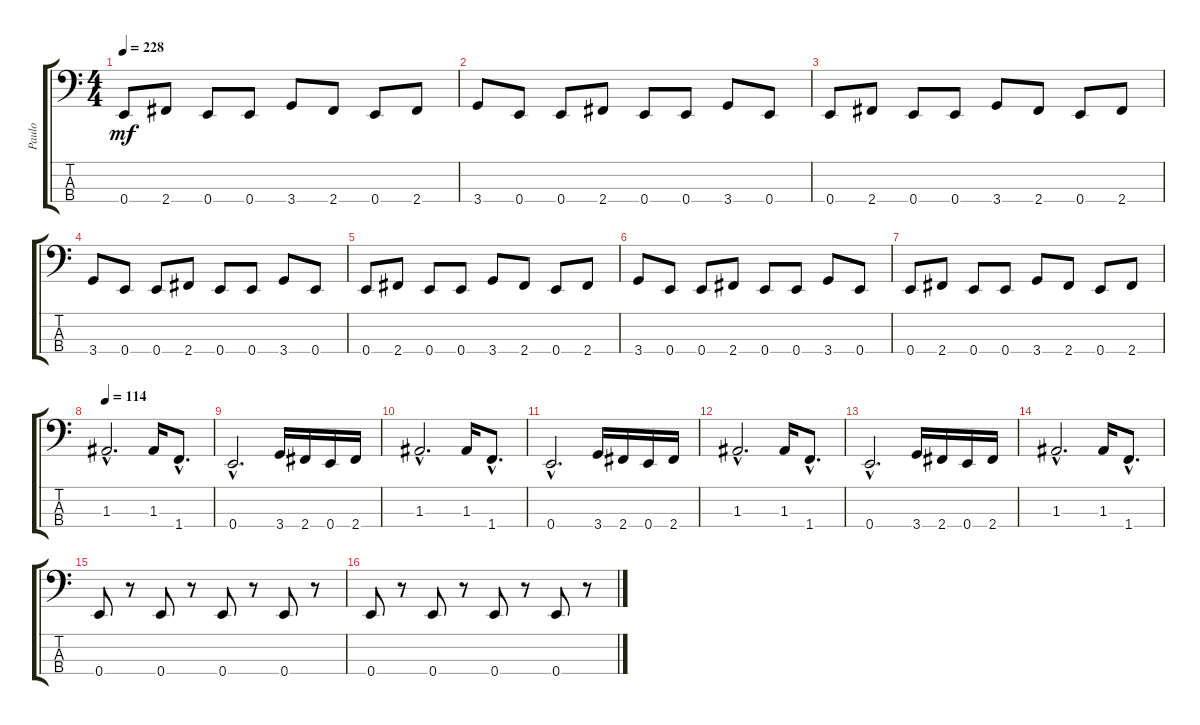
\track ("Paulo" "Paulo") {instrument electricbasspick}
\staff {score tabs}
\tuning (G2 D2 A1 E1) {hide}
\ts (4 4)
\tempo 228
\clef f4
\ks c
0.4.8{dy mf} 2.4.8 0.4.8 0.4.8 3.4.8 2.4.8 0.4.8 2.4.8 |
3.4.8 0.4.8 0.4.8 2.4.8 0.4.8 0.4.8 3.4.8 0.4.8 |
0.4.8 2.4.8 0.4.8 0.4.8 3.4.8 2.4.8 0.4.8 2.4.8 |
3.4.8 0.4.8 0.4.8 2.4.8 0.4.8 0.4.8 3.4.8 0.4.8 |
0.4.8 2.4.8 0.4.8 0.4.8 3.4.8 2.4.8 0.4.8 2.4.8 |
3.4.8 0.4.8 0.4.8 2.4.8 0.4.8 0.4.8 3.4.8 0.4.8 |
0.4.8 2.4.8 0.4.8 0.4.8 3.4.8 2.4.8 0.4.8 2.4.8 |
\tempo 114
1.3{hac}.2{d} 1.3.16 1.4{hac}.8{d} |
0.4{hac}.2{d} 3.4.16 2.4.16 0.4.16 2.4.16 |
1.3{hac}.2{d} 1.3.16 1.4{hac}.8{d} |
0.4{hac}.2{d} 3.4.16 2.4.16 0.4.16 2.4.16 |
1.3{hac}.2{d} 1.3.16 1.4{hac}.8{d} |
0.4{hac}.2{d} 3.4.16 2.4.16 0.4.16 2.4.16 |
1.3{hac}.2{d} 1.3.16 1.4{hac}.8{d} |
0.4.8 r.8 0.4.8 r.8 0.4.8 r.8 0.4.8 r.8 |
0.4.8 r.8 0.4.8 r.8 0.4.8 r.8 0.4.8 r.8
